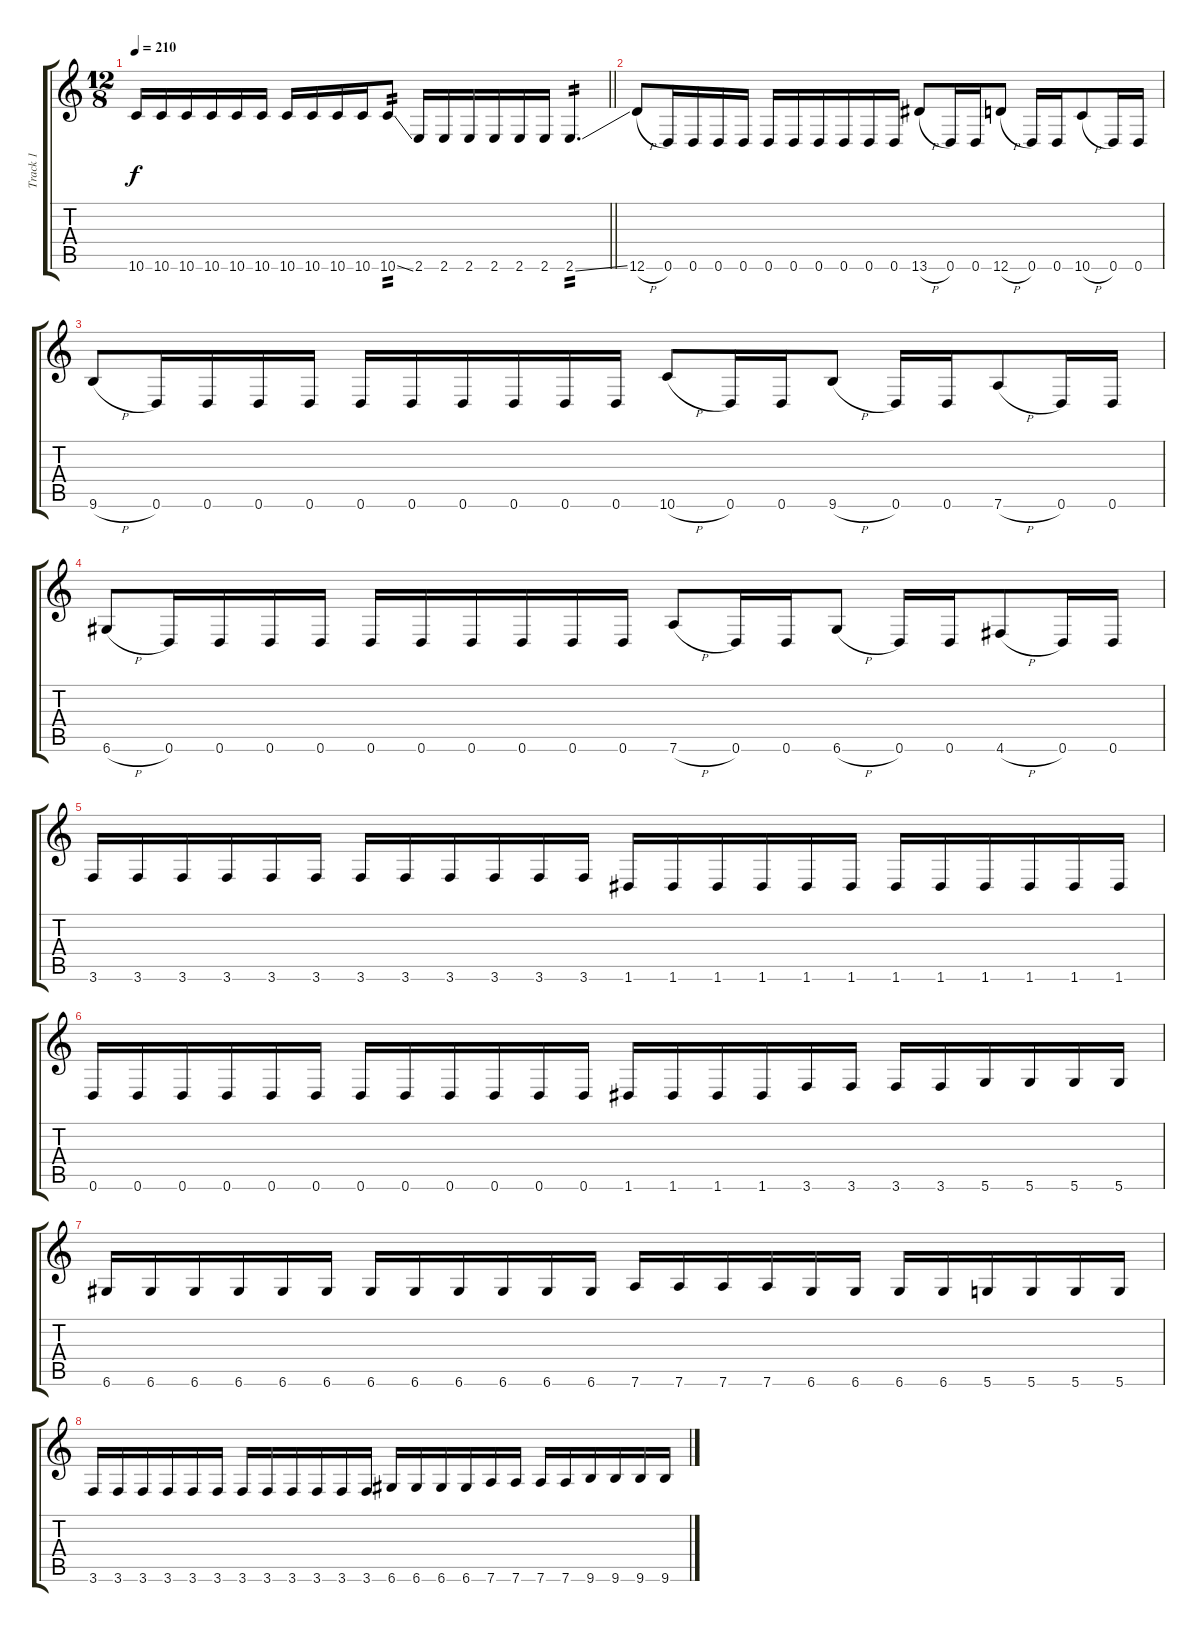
\track ("Track 1" "Track 1") {instrument distortionguitar}
\staff {score tabs}
\tuning (D4 A3 F3 C3 G2 D2) {hide}
\ts (12 8)
\tempo 210
\clef g2
\barLineRight lightlight
\ks c
10.6.16{dy f} 10.6.16 10.6.16 10.6.16 10.6.16 10.6.16 10.6.16 10.6.16 10.6.16 10.6.16 10.6{ss}.8{tp 2} 2.6.16 2.6.16 2.6.16 2.6.16 2.6.16 2.6.16 2.6{ss}.4{d tp 2} |
12.6{h}.8 0.6.16 0.6.16 0.6.16 0.6.16 0.6.16 0.6.16 0.6.16 0.6.16 0.6.16 0.6.16 13.6{h}.8 0.6.16 0.6.16 12.6{h}.8 0.6.16 0.6.16 10.6{h}.8 0.6.16 0.6.16 |
9.6{h}.8 0.6.16 0.6.16 0.6.16 0.6.16 0.6.16 0.6.16 0.6.16 0.6.16 0.6.16 0.6.16 10.6{h}.8 0.6.16 0.6.16 9.6{h}.8 0.6.16 0.6.16 7.6{h}.8 0.6.16 0.6.16 |
6.6{h}.8 0.6.16 0.6.16 0.6.16 0.6.16 0.6.16 0.6.16 0.6.16 0.6.16 0.6.16 0.6.16 7.6{h}.8 0.6.16 0.6.16 6.6{h}.8 0.6.16 0.6.16 4.6{h}.8 0.6.16 0.6.16 |
3.6.16 3.6.16 3.6.16 3.6.16 3.6.16 3.6.16 3.6.16 3.6.16 3.6.16 3.6.16 3.6.16 3.6.16 1.6.16 1.6.16 1.6.16 1.6.16 1.6.16 1.6.16 1.6.16 1.6.16 1.6.16 1.6.16 1.6.16 1.6.16 |
0.6.16 0.6.16 0.6.16 0.6.16 0.6.16 0.6.16 0.6.16 0.6.16 0.6.16 0.6.16 0.6.16 0.6.16 1.6.16 1.6.16 1.6.16 1.6.16 3.6.16 3.6.16 3.6.16 3.6.16 5.6.16 5.6.16 5.6.16 5.6.16 |
6.6.16 6.6.16 6.6.16 6.6.16 6.6.16 6.6.16 6.6.16 6.6.16 6.6.16 6.6.16 6.6.16 6.6.16 7.6.16 7.6.16 7.6.16 7.6.16 6.6.16 6.6.16 6.6.16 6.6.16 5.6.16 5.6.16 5.6.16 5.6.16 |
3.6.16 3.6.16 3.6.16 3.6.16 3.6.16 3.6.16 3.6.16 3.6.16 3.6.16 3.6.16 3.6.16 3.6.16 6.6.16 6.6.16 6.6.16 6.6.16 7.6.16 7.6.16 7.6.16 7.6.16 9.6.16 9.6.16 9.6.16 9.6.16
